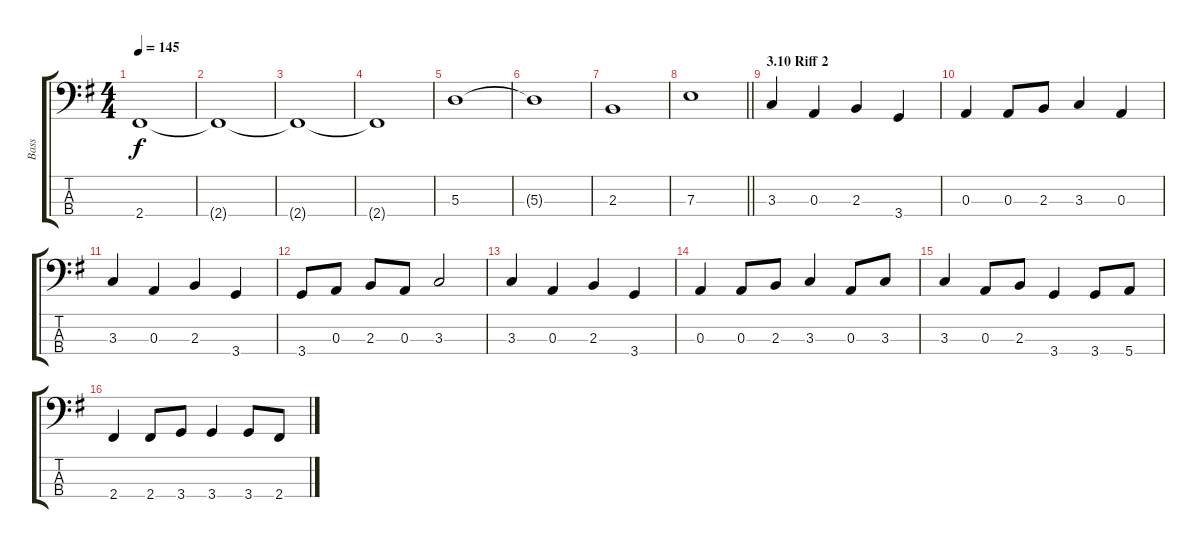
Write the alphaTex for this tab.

\track ("Bass" "Bass") {instrument electricbassfinger}
\staff {score tabs}
\tuning (G2 D2 A1 E1) {hide}
\ts (4 4)
\tempo 145
\clef f4
\ks eminor
2.4.1{dy f} |
2.4{t}.1 |
2.4{t}.1 |
2.4{t}.1 |
5.3.1 |
5.3{t}.1 |
2.3.1 |
\barLineRight lightlight
7.3.1 |
\section ("" "3.10 Riff 2")
3.3.4 0.3.4 2.3.4 3.4.4 |
0.3.4 0.3.8 2.3.8 3.3.4 0.3.4 |
3.3.4 0.3.4 2.3.4 3.4.4 |
3.4.8 0.3.8 2.3.8 0.3.8 3.3.2 |
3.3.4 0.3.4 2.3.4 3.4.4 |
0.3.4 0.3.8 2.3.8 3.3.4 0.3.8 3.3.8 |
3.3.4 0.3.8 2.3.8 3.4.4 3.4.8 5.4.8 |
2.4.4 2.4.8 3.4.8 3.4.4 3.4.8 2.4.8
